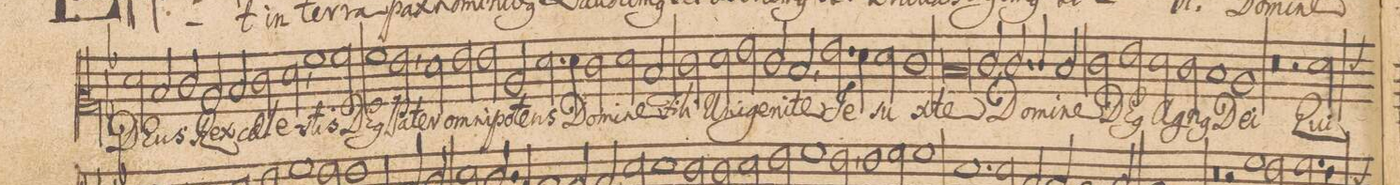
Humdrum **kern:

**kern	**text
*I"[Altus I]	*
*clefC2	*
*k[b-]	*
*met(C|)	*
*M2/1	*
2f\	DE-
2d/	-us
2e/	Rex
2c/	.
=19-	=19-
2d/	coe-
2e\	-le-
2f,\	-stis
1a\	DE-
=20-	=20-
2a\	-(us)
1a\	Pa-
=21-	=21-
2g,\	-ter
2f\	o-
2g\	-mni-
2g\	-po-
=22-	=22-
2c/	-tens
2.f\	Do-
4f\	-mi-
2e\	-ne
=23-	=23-
2f\	Fi-
2d/	-li
2e\	U-
2f\	-ni-
=24-	=24-
2g\	-ge-
2e/	-ni-
2d,/	-te
2.g\	Je-
=25-	=25-
4f\	.
2f\	-su
1e\	X-
=26-	=26-
0d/	.
=27-	=27-
2e,/	-te
2.e/	Do-
4e/	-mi-
2d/	-ne
=28-	=28-
2e\	DE-
2g\	-(us)
2f\	A-
2e\	-gn(us)
=29-	=29-
1d/	De-
1c/	-i
=30-	=30-
0r	.
=31-	=31-
2r	.
*custos:f	*
2f\	Qui
*-	*-
